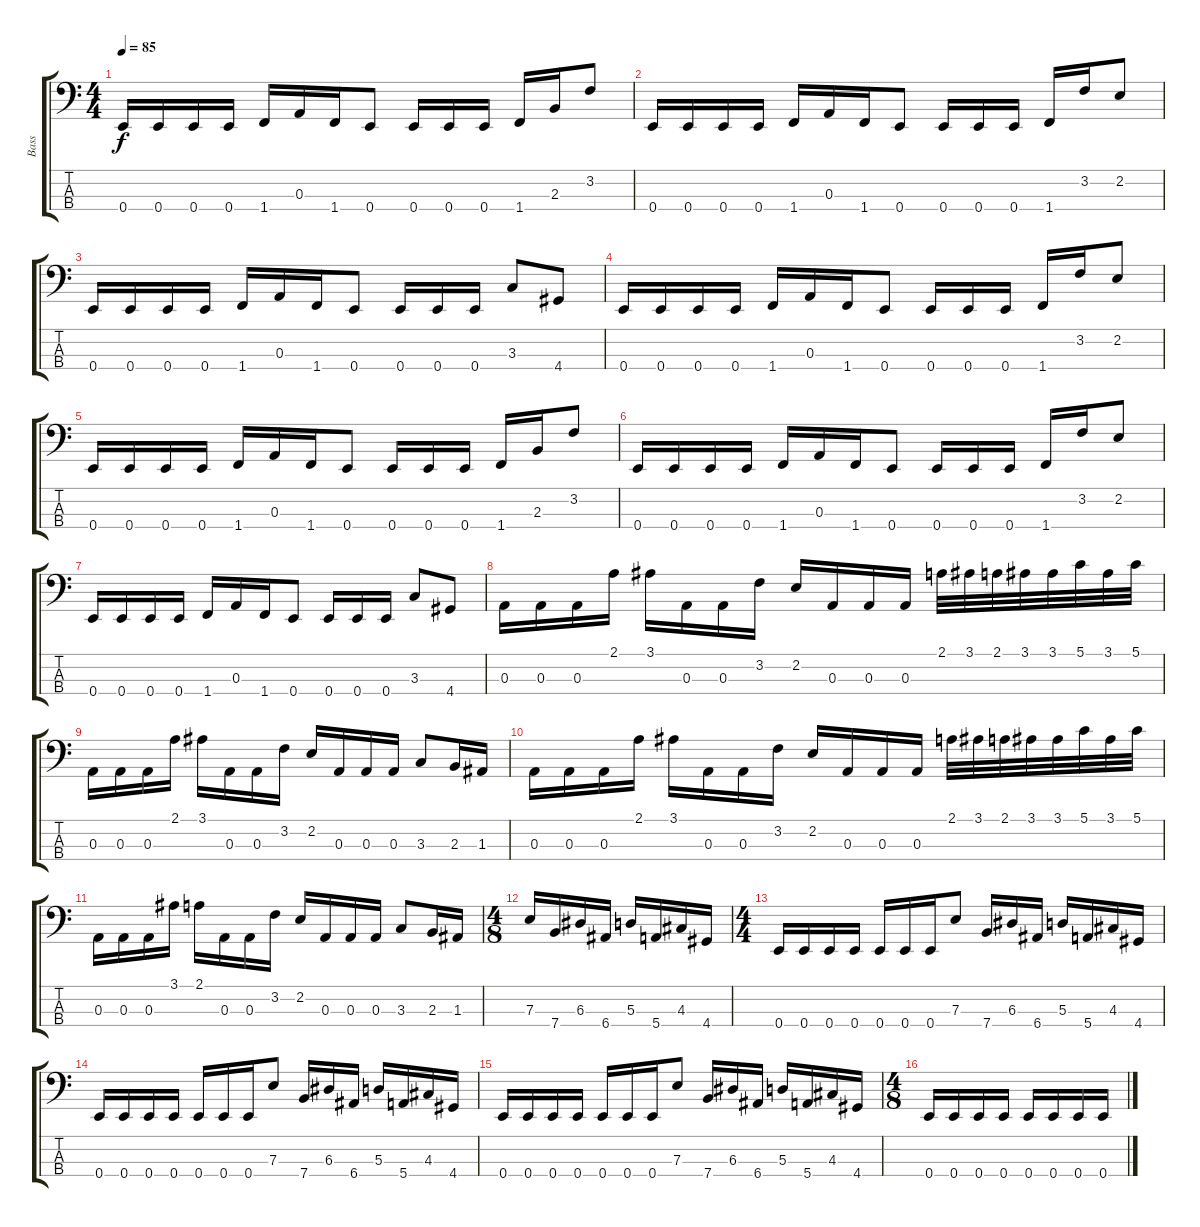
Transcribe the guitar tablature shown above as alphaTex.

\track ("Bass" "Bass") {instrument electricbassfinger}
\staff {score tabs}
\tuning (G2 D2 A1 E1) {hide}
\ts (4 4)
\tempo 85
\clef f4
\ks c
0.4.16{dy f} 0.4.16 0.4.16 0.4.16 1.4.16 0.3.16 1.4.16 0.4.8 0.4.16 0.4.16 0.4.16 1.4.16 2.3.16 3.2.8 |
0.4.16 0.4.16 0.4.16 0.4.16 1.4.16 0.3.16 1.4.16 0.4.8 0.4.16 0.4.16 0.4.16 1.4.16 3.2.16 2.2.8 |
0.4.16 0.4.16 0.4.16 0.4.16 1.4.16 0.3.16 1.4.16 0.4.8 0.4.16 0.4.16 0.4.16 3.3.8 4.4.8 |
0.4.16 0.4.16 0.4.16 0.4.16 1.4.16 0.3.16 1.4.16 0.4.8 0.4.16 0.4.16 0.4.16 1.4.16 3.2.16 2.2.8 |
0.4.16 0.4.16 0.4.16 0.4.16 1.4.16 0.3.16 1.4.16 0.4.8 0.4.16 0.4.16 0.4.16 1.4.16 2.3.16 3.2.8 |
0.4.16 0.4.16 0.4.16 0.4.16 1.4.16 0.3.16 1.4.16 0.4.8 0.4.16 0.4.16 0.4.16 1.4.16 3.2.16 2.2.8 |
0.4.16 0.4.16 0.4.16 0.4.16 1.4.16 0.3.16 1.4.16 0.4.8 0.4.16 0.4.16 0.4.16 3.3.8 4.4.8 |
0.3.16 0.3.16 0.3.16 2.1.16 3.1.16 0.3.16 0.3.16 3.2.16 2.2.16 0.3.16 0.3.16 0.3.16 2.1.32 3.1.32 2.1.32 3.1.32 3.1.32 5.1.32 3.1.32 5.1.32 |
0.3.16 0.3.16 0.3.16 2.1.16 3.1.16 0.3.16 0.3.16 3.2.16 2.2.16 0.3.16 0.3.16 0.3.16 3.3.8 2.3.16 1.3.16 |
0.3.16 0.3.16 0.3.16 2.1.16 3.1.16 0.3.16 0.3.16 3.2.16 2.2.16 0.3.16 0.3.16 0.3.16 2.1.32 3.1.32 2.1.32 3.1.32 3.1.32 5.1.32 3.1.32 5.1.32 |
0.3.16 0.3.16 0.3.16 3.1.16 2.1.16 0.3.16 0.3.16 3.2.16 2.2.16 0.3.16 0.3.16 0.3.16 3.3.8 2.3.16 1.3.16 |
\ts (4 8)
7.3.16 7.4.16 6.3.16 6.4.16 5.3.16 5.4.16 4.3.16 4.4.16 |
\ts (4 4)
0.4.16 0.4.16 0.4.16 0.4.16 0.4.16 0.4.16 0.4.16 7.3.8 7.4.16 6.3.16 6.4.16 5.3.16 5.4.16 4.3.16 4.4.16 |
0.4.16 0.4.16 0.4.16 0.4.16 0.4.16 0.4.16 0.4.16 7.3.8 7.4.16 6.3.16 6.4.16 5.3.16 5.4.16 4.3.16 4.4.16 |
0.4.16 0.4.16 0.4.16 0.4.16 0.4.16 0.4.16 0.4.16 7.3.8 7.4.16 6.3.16 6.4.16 5.3.16 5.4.16 4.3.16 4.4.16 |
\ts (4 8)
0.4.16 0.4.16 0.4.16 0.4.16 0.4.16 0.4.16 0.4.16 0.4.16
